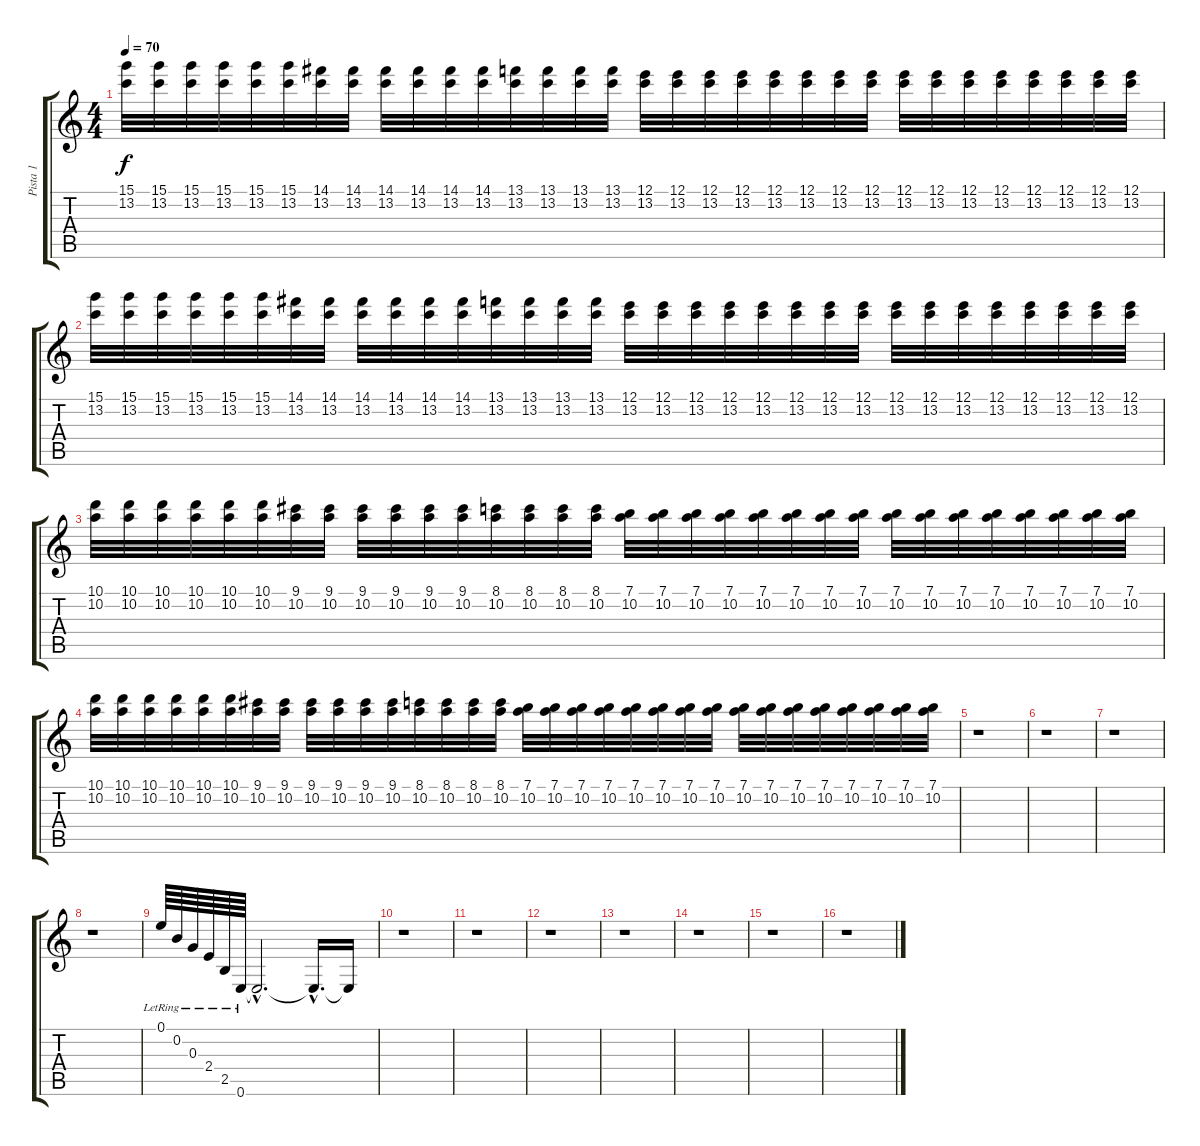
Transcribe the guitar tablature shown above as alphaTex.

\track ("Pista 1" "Pista 1") {instrument distortionguitar}
\staff {score tabs}
\tuning (E4 B3 G3 D3 A2 E2) {hide}
\ts (4 4)
\tempo 70
\clef g2
\ks c
(15.1 13.2).32{dy f} (15.1 13.2).32 (15.1 13.2).32 (15.1 13.2).32 (15.1 13.2).32 (15.1 13.2).32 (14.1 13.2).32 (14.1 13.2).32 (14.1 13.2).32 (14.1 13.2).32 (14.1 13.2).32 (14.1 13.2).32 (13.1 13.2).32 (13.1 13.2).32 (13.1 13.2).32 (13.1 13.2).32 (12.1 13.2).32 (12.1 13.2).32 (12.1 13.2).32 (12.1 13.2).32 (12.1 13.2).32 (12.1 13.2).32 (12.1 13.2).32 (12.1 13.2).32 (12.1 13.2).32 (12.1 13.2).32 (12.1 13.2).32 (12.1 13.2).32 (12.1 13.2).32 (12.1 13.2).32 (12.1 13.2).32 (12.1 13.2).32 |
(15.1 13.2).32 (15.1 13.2).32 (15.1 13.2).32 (15.1 13.2).32 (15.1 13.2).32 (15.1 13.2).32 (14.1 13.2).32 (14.1 13.2).32 (14.1 13.2).32 (14.1 13.2).32 (14.1 13.2).32 (14.1 13.2).32 (13.1 13.2).32 (13.1 13.2).32 (13.1 13.2).32 (13.1 13.2).32 (12.1 13.2).32 (12.1 13.2).32 (12.1 13.2).32 (12.1 13.2).32 (12.1 13.2).32 (12.1 13.2).32 (12.1 13.2).32 (12.1 13.2).32 (12.1 13.2).32 (12.1 13.2).32 (12.1 13.2).32 (12.1 13.2).32 (12.1 13.2).32 (12.1 13.2).32 (12.1 13.2).32 (12.1 13.2).32 |
(10.1 10.2).32 (10.1 10.2).32 (10.1 10.2).32 (10.1 10.2).32 (10.1 10.2).32 (10.1 10.2).32 (9.1 10.2).32 (9.1 10.2).32 (9.1 10.2).32 (9.1 10.2).32 (9.1 10.2).32 (9.1 10.2).32 (8.1 10.2).32 (8.1 10.2).32 (8.1 10.2).32 (8.1 10.2).32 (7.1 10.2).32 (7.1 10.2).32 (7.1 10.2).32 (7.1 10.2).32 (7.1 10.2).32 (7.1 10.2).32 (7.1 10.2).32 (7.1 10.2).32 (7.1 10.2).32 (7.1 10.2).32 (7.1 10.2).32 (7.1 10.2).32 (7.1 10.2).32 (7.1 10.2).32 (7.1 10.2).32 (7.1 10.2).32 |
(10.1 10.2).32 (10.1 10.2).32 (10.1 10.2).32 (10.1 10.2).32 (10.1 10.2).32 (10.1 10.2).32 (9.1 10.2).32 (9.1 10.2).32 (9.1 10.2).32 (9.1 10.2).32 (9.1 10.2).32 (9.1 10.2).32 (8.1 10.2).32 (8.1 10.2).32 (8.1 10.2).32 (8.1 10.2).32 (7.1 10.2).32 (7.1 10.2).32 (7.1 10.2).32 (7.1 10.2).32 (7.1 10.2).32 (7.1 10.2).32 (7.1 10.2).32 (7.1 10.2).32 (7.1 10.2).32 (7.1 10.2).32 (7.1 10.2).32 (7.1 10.2).32 (7.1 10.2).32 (7.1 10.2).32 (7.1 10.2).32 (7.1 10.2).32 |
r.1 |
r.1 |
r.1 |
r.1 |
0.1{lr}.64 0.2{lr}.64 0.3{lr}.64 2.4{lr}.64 2.5{lr}.64 0.6{lr}.64 0.6{hac t}.2{d} 0.6{hac t}.16{d} 0.6{t}.16 |
r.1 |
r.1 |
r.1 |
r.1 |
r.1 |
r.1 |
r.1
